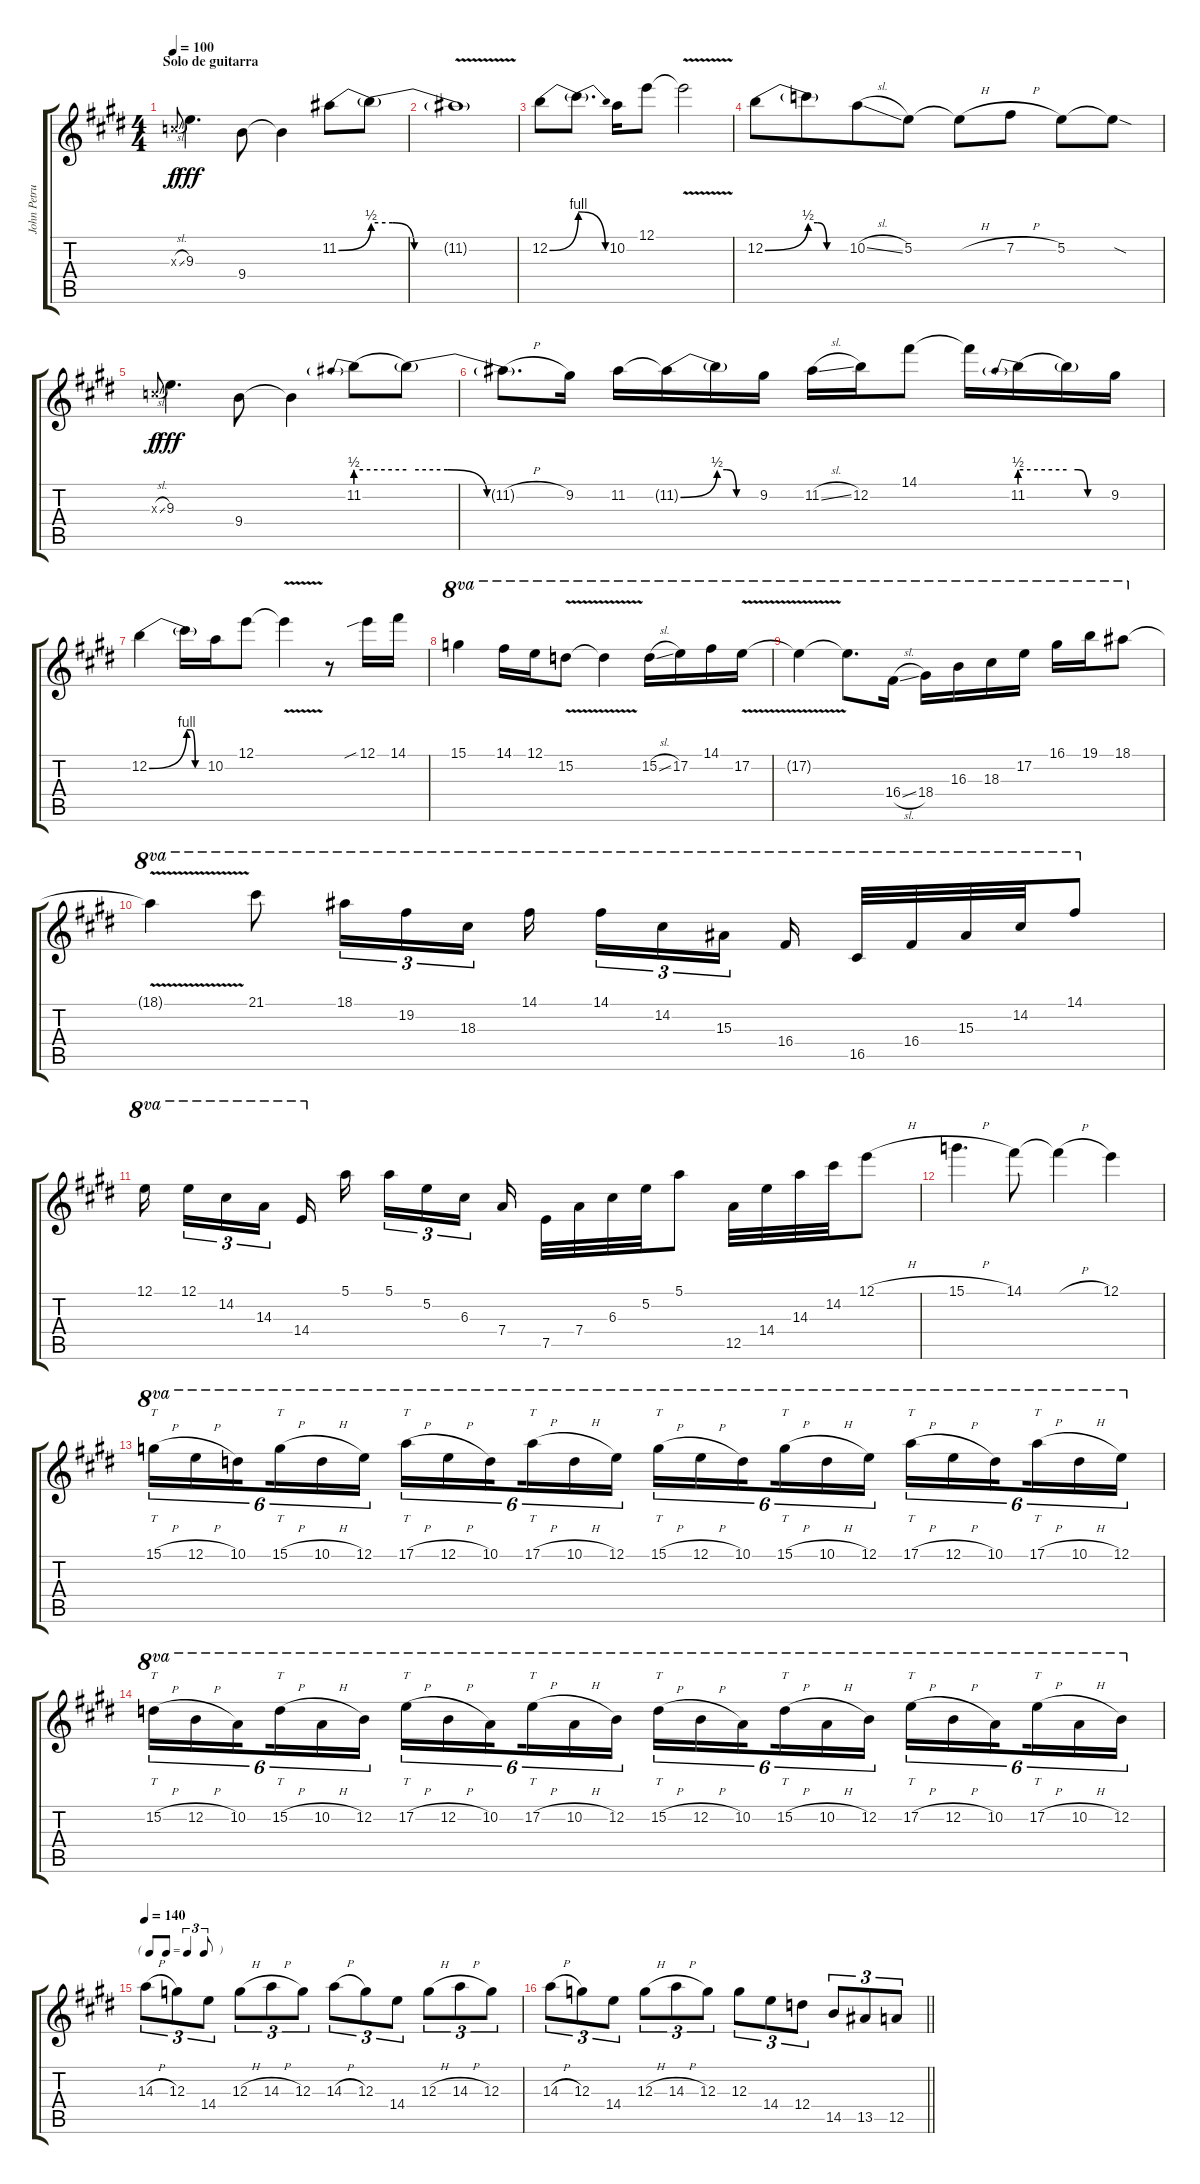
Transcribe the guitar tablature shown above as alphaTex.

\track ("John Petrucci I" "John Petru") {instrument distortionguitar}
\staff {score tabs}
\tuning (E4 B3 G3 D3 A2 E2) {hide}
\ts (4 4)
\section ("" "Solo de guitarra")
\tempo 100
\clef g2
\ks e
5.3{sl x}.8{gr onbeat dy f} 9.3.4{d dy fff volume 16 balance 8} 9.4.8 9.4{t}.4 11.2{be (bend 0 0 60 2)}.8 11.2{be (custom 0 2 15 2 30 0 60 0) t}.8 |
11.2{be (hold 0 0 60 0) v t}.1 |
12.2{be (bend 0 0 60 4)}.8 12.2{be (release 0 4 60 0) t}.8{d} 10.2.16 12.1.8 12.1{v t}.2 |
12.2{be (bend 0 0 60 2)}.8 12.2{be (custom 0 2 15 2 30 0 60 0) t}.8{beam merge} 10.2{sl}.8 5.2.8 5.2{h t}.8 7.2{h}.8 5.2.8 5.2{sod t}.8 |
5.3{sl x}.8{gr onbeat dy f} 9.3.4{d dy fff} 9.4.8 9.4{t}.4 11.2{be (prebend 0 2 60 2)}.8 11.2{be (custom 0 2 15 2 30 0 60 0) t}.8 |
11.2{h t}.8{d} 9.2.16 11.2.16 11.2{be (bend 0 0 60 2) t}.16 11.2{be (custom 0 2 15 2 30 0 60 0) t}.16 9.2.16 11.2{sl}.16 12.2.16 14.1.8 14.1{t}.16 11.2{be (prebend 0 2 60 2)}.16 11.2{be (custom 0 2 15 2 30 0 60 0) t}.16 9.2.16 |
12.2{be (bend 0 0 60 4)}.4 12.2{be (custom 0 4 15 4 30 0 60 0) t}.16 10.2.16 12.1.8 12.1{v t}.4 r.8 12.1{sib}.16 14.1.16 |
15.1.4{ot 8va} 14.1.16{ot 8va} 12.1.16{ot 8va} 15.2{v}.8{ot 8va} 15.2{t}.4{ot 8va} 15.2{sl}.16{ot 8va} 17.2.16{ot 8va} 14.1.16{ot 8va} 17.2{v}.16{ot 8va} |
17.2{t}.4{ot 8va} 17.2{t}.8{d ot 8va} 16.4{sl}.16{ot 8va} 18.4.16{ot 8va} 16.3.16{ot 8va} 18.3.16{ot 8va} 17.2.16{ot 8va} 16.1.16{ot 8va} 19.1.16{ot 8va} 18.1.8{ot 8va} |
18.1{v t}.4{ot 8va} 21.1.8{ot 8va} 18.1.16{tu (3 2) ot 8va} 19.2.16{tu (3 2) ot 8va} 18.3.16{tu (3 2) ot 8va} 14.1.16{ot 8va beam splitsecondary} 14.1.16{tu (3 2) ot 8va} 14.2.16{tu (3 2) ot 8va} 15.3.16{tu (3 2) ot 8va beam splitsecondary} 16.4.16{ot 8va} 16.5.32{ot 8va} 16.4.32{ot 8va} 15.3.32{ot 8va} 14.2.32{ot 8va} 14.1.8{ot 8va} |
12.1.16{ot 8va beam splitsecondary} 12.1.16{tu (3 2) ot 8va} 14.2.16{tu (3 2) ot 8va} 14.3.16{tu (3 2) ot 8va beam splitsecondary} 14.4.16{ot 8va} 5.1.16{beam splitsecondary} 5.1.16{tu (3 2)} 5.2.16{tu (3 2)} 6.3.16{tu (3 2) beam splitsecondary} 7.4.16 7.5.32 7.4.32 6.3.32 5.2.32 5.1.8 12.5.32 14.4.32 14.3.32 14.2.32 12.1{h}.8 |
15.1{h}.4{d} 14.1.8 14.1{h t}.4 12.1.4 |
15.1{h}.16{tt tu (6 4) ot 8va} 12.1{h}.16{tu (6 4) ot 8va} 10.1.16{tu (6 4) ot 8va beam splitsecondary} 15.1{h}.16{tt tu (6 4) ot 8va} 10.1{h}.16{tu (6 4) ot 8va} 12.1.16{tu (6 4) ot 8va} 17.1{h}.16{tt tu (6 4) ot 8va} 12.1{h}.16{tu (6 4) ot 8va} 10.1.16{tu (6 4) ot 8va beam splitsecondary} 17.1{h}.16{tt tu (6 4) ot 8va} 10.1{h}.16{tu (6 4) ot 8va} 12.1.16{tu (6 4) ot 8va} 15.1{h}.16{tt tu (6 4) ot 8va} 12.1{h}.16{tu (6 4) ot 8va} 10.1.16{tu (6 4) ot 8va beam splitsecondary} 15.1{h}.16{tt tu (6 4) ot 8va} 10.1{h}.16{tu (6 4) ot 8va} 12.1.16{tu (6 4) ot 8va} 17.1{h}.16{tt tu (6 4) ot 8va} 12.1{h}.16{tu (6 4) ot 8va} 10.1.16{tu (6 4) ot 8va beam splitsecondary} 17.1{h}.16{tt tu (6 4) ot 8va} 10.1{h}.16{tu (6 4) ot 8va} 12.1.16{tu (6 4) ot 8va} |
15.2{h}.16{tt tu (6 4) ot 8va volume 5} 12.2{h}.16{tu (6 4) ot 8va} 10.2.16{tu (6 4) ot 8va beam splitsecondary} 15.2{h}.16{tt tu (6 4) ot 8va} 10.2{h}.16{tu (6 4) ot 8va} 12.2.16{tu (6 4) ot 8va} 17.2{h}.16{tt tu (6 4) ot 8va} 12.2{h}.16{tu (6 4) ot 8va} 10.2.16{tu (6 4) ot 8va beam splitsecondary} 17.2{h}.16{tt tu (6 4) ot 8va} 10.2{h}.16{tu (6 4) ot 8va} 12.2.16{tu (6 4) ot 8va} 15.2{h}.16{tt tu (6 4) ot 8va} 12.2{h}.16{tu (6 4) ot 8va} 10.2.16{tu (6 4) ot 8va beam splitsecondary} 15.2{h}.16{tt tu (6 4) ot 8va} 10.2{h}.16{tu (6 4) ot 8va} 12.2.16{tu (6 4) ot 8va} 17.2{h}.16{tt tu (6 4) ot 8va} 12.2{h}.16{tu (6 4) ot 8va} 10.2.16{tu (6 4) ot 8va beam splitsecondary} 17.2{h}.16{tt tu (6 4) ot 8va} 10.2{h}.16{tu (6 4) ot 8va} 12.2.16{tu (6 4) ot 8va} |
\tf triplet8th
\tempo 140
14.3{h}.8{tu (3 2)} 12.3.8{tu (3 2)} 14.4.8{tu (3 2)} 12.3{h}.8{tu (3 2)} 14.3{h}.8{tu (3 2)} 12.3.8{tu (3 2)} 14.3{h}.8{tu (3 2)} 12.3.8{tu (3 2)} 14.4.8{tu (3 2)} 12.3{h}.8{tu (3 2)} 14.3{h}.8{tu (3 2)} 12.3.8{tu (3 2)} |
\barLineRight lightlight
14.3{h}.8{tu (3 2)} 12.3.8{tu (3 2)} 14.4.8{tu (3 2)} 12.3{h}.8{tu (3 2)} 14.3{h}.8{tu (3 2)} 12.3.8{tu (3 2)} 12.3.8{tu (3 2)} 14.4.8{tu (3 2)} 12.4.8{tu (3 2)} 14.5.8{tu (3 2)} 13.5.8{tu (3 2)} 12.5.8{tu (3 2)}
